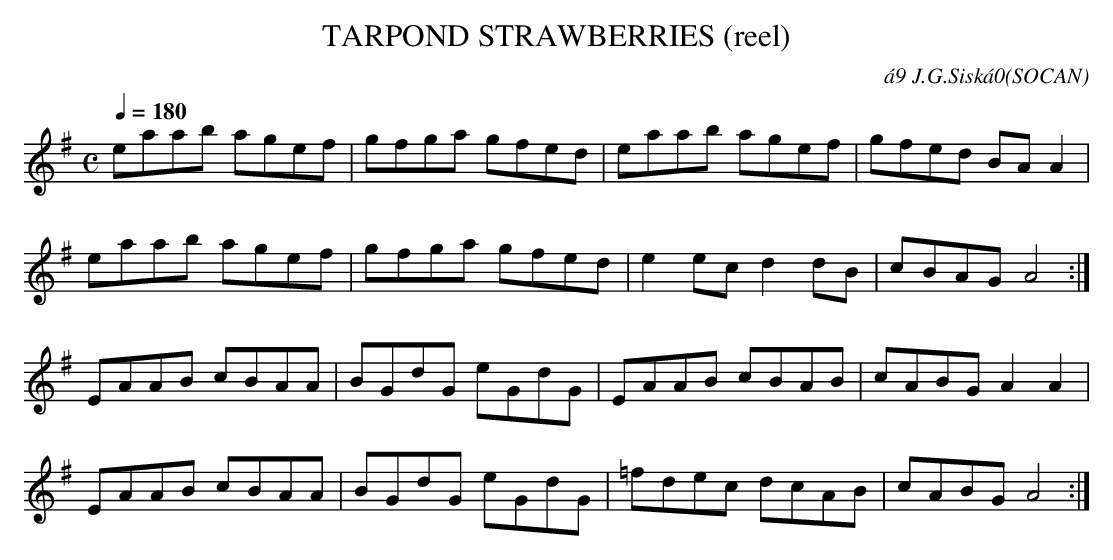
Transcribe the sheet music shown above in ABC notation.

X:1
T:TARPOND STRAWBERRIES (reel)
C:\'a9 J.G.Sisk\'a0(SOCAN)
Q:1/4=180
L:1/8
M:C
K:Ador
eaab agef|gfga gfed|eaab agef|gfed BAA2|
eaab agef|gfga gfed|e2ec d2dB|cBAG A4 :|
EAAB cBAA|BGdG eGdG|EAAB cBAB|cABG A2A2|
EAAB cBAA|BGdG eGdG|=fdec dcAB|cABG A4 :|
